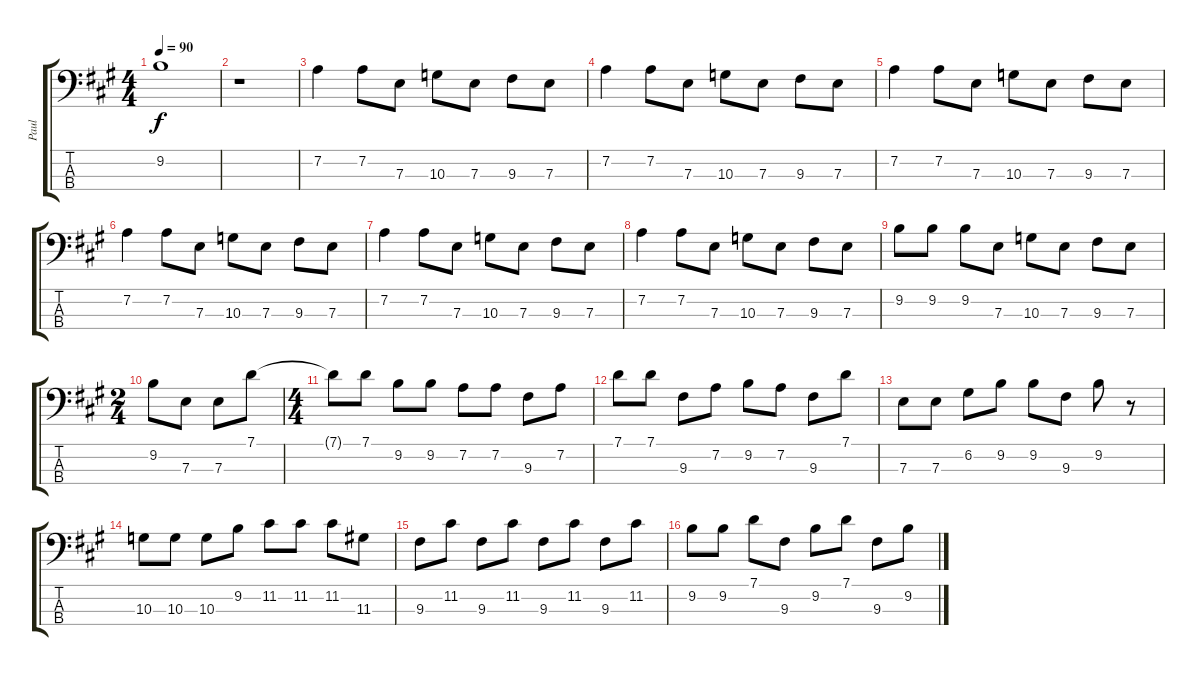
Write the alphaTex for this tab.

\track ("Paul" "Paul") {instrument electricbasspick}
\staff {score tabs}
\tuning (G2 D2 A1 E1) {hide}
\ts (4 4)
\tempo 90
\clef f4
\ks a
9.2.1{dy f} |
r.1 |
7.2.4 7.2.8 7.3.8 10.3.8 7.3.8 9.3.8 7.3.8 |
7.2.4 7.2.8 7.3.8 10.3.8 7.3.8 9.3.8 7.3.8 |
7.2.4 7.2.8 7.3.8 10.3.8 7.3.8 9.3.8 7.3.8 |
7.2.4 7.2.8 7.3.8 10.3.8 7.3.8 9.3.8 7.3.8 |
7.2.4 7.2.8 7.3.8 10.3.8 7.3.8 9.3.8 7.3.8 |
7.2.4 7.2.8 7.3.8 10.3.8 7.3.8 9.3.8 7.3.8 |
9.2.8 9.2.8 9.2.8 7.3.8 10.3.8 7.3.8 9.3.8 7.3.8 |
\ts (2 4)
9.2.8 7.3.8 7.3.8 7.1.8 |
\ts (4 4)
7.1{t}.8 7.1.8 9.2.8 9.2.8 7.2.8 7.2.8 9.3.8 7.2.8 |
7.1.8 7.1.8 9.3.8 7.2.8 9.2.8 7.2.8 9.3.8 7.1.8 |
7.3.8 7.3.8 6.2.8 9.2.8 9.2.8 9.3.8 9.2.8 r.8 |
10.3.8 10.3.8 10.3.8 9.2.8 11.2.8 11.2.8 11.2.8 11.3.8 |
9.3.8 11.2.8 9.3.8 11.2.8 9.3.8 11.2.8 9.3.8 11.2.8 |
9.2.8 9.2.8 7.1.8 9.3.8 9.2.8 7.1.8 9.3.8 9.2.8
